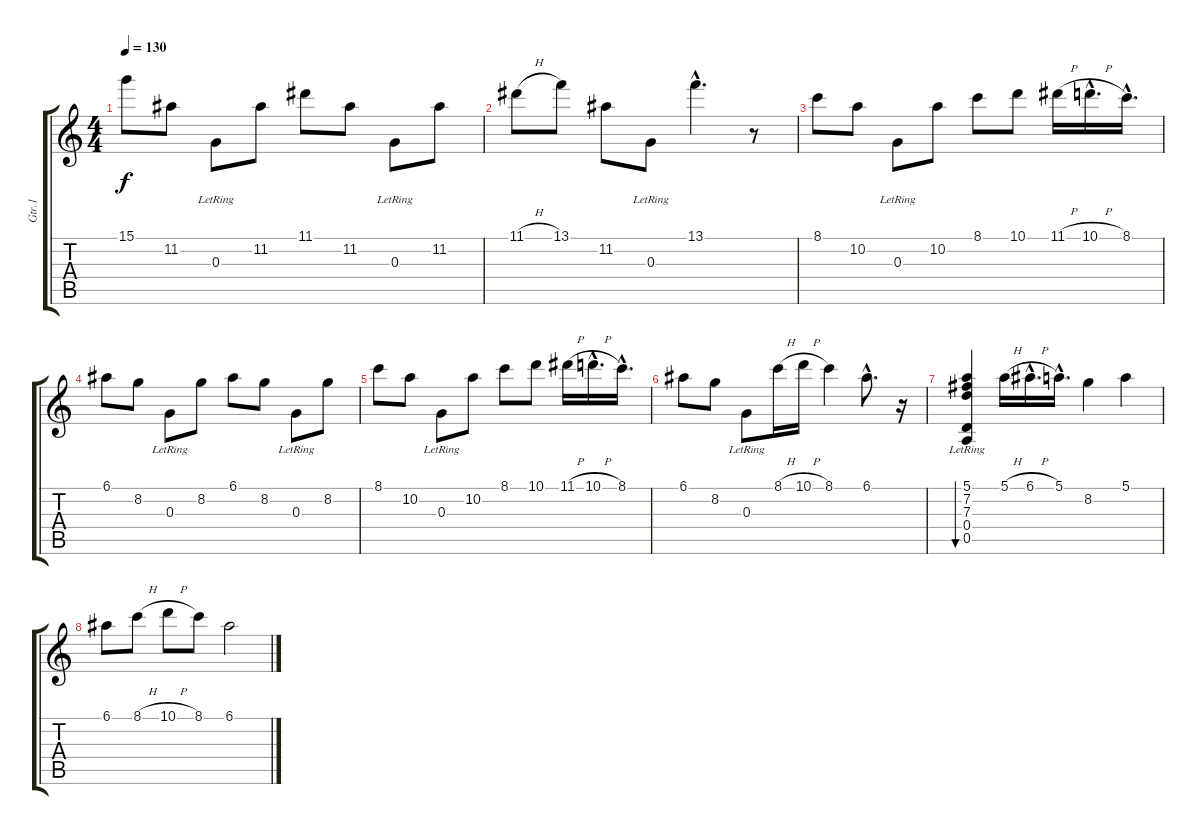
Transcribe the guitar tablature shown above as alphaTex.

\track ("Gtr.1" "Gtr.1") {instrument acousticguitarnylon}
\staff {score tabs}
\tuning (E4 B3 G3 D3 A2 E2) {hide}
\ts (4 4)
\tempo 130
\clef g2
\ks c
15.1.8{dy f} 11.2.8 0.3{lr}.8 11.2.8 11.1.8 11.2.8 0.3{lr}.8 11.2.8 |
11.1{h}.8 13.1.8 11.2.8 0.3{lr}.8 13.1{hac}.4{d} r.8 |
8.1.8 10.2.8 0.3{lr}.8 10.2.8 8.1.8 10.1.8 11.1{h}.16 10.1{h hac}.16{d} 8.1{hac}.16{d} |
6.1.8 8.2.8 0.3{lr}.8 8.2.8 6.1.8 8.2.8 0.3{lr}.8 8.2.8 |
8.1.8 10.2.8 0.3{lr}.8 10.2.8 8.1.8 10.1.8 11.1{h}.16 10.1{h hac}.16{d} 8.1{hac}.16{d} |
6.1.8 8.2.8 0.3{lr}.8 8.1{h}.16 10.1{h}.16 8.1.4 6.1{hac}.8{d} r.16 |
(5.1{lr} 7.2{lr} 7.3{lr} 0.4{lr} 0.5{lr}).4{bu 240} 5.1{h}.16 6.1{h hac}.16{d} 5.1{hac}.16{d} 8.2.4 5.1.4 |
6.1.8 8.1{h}.8 10.1{h}.8 8.1.8 6.1.2
